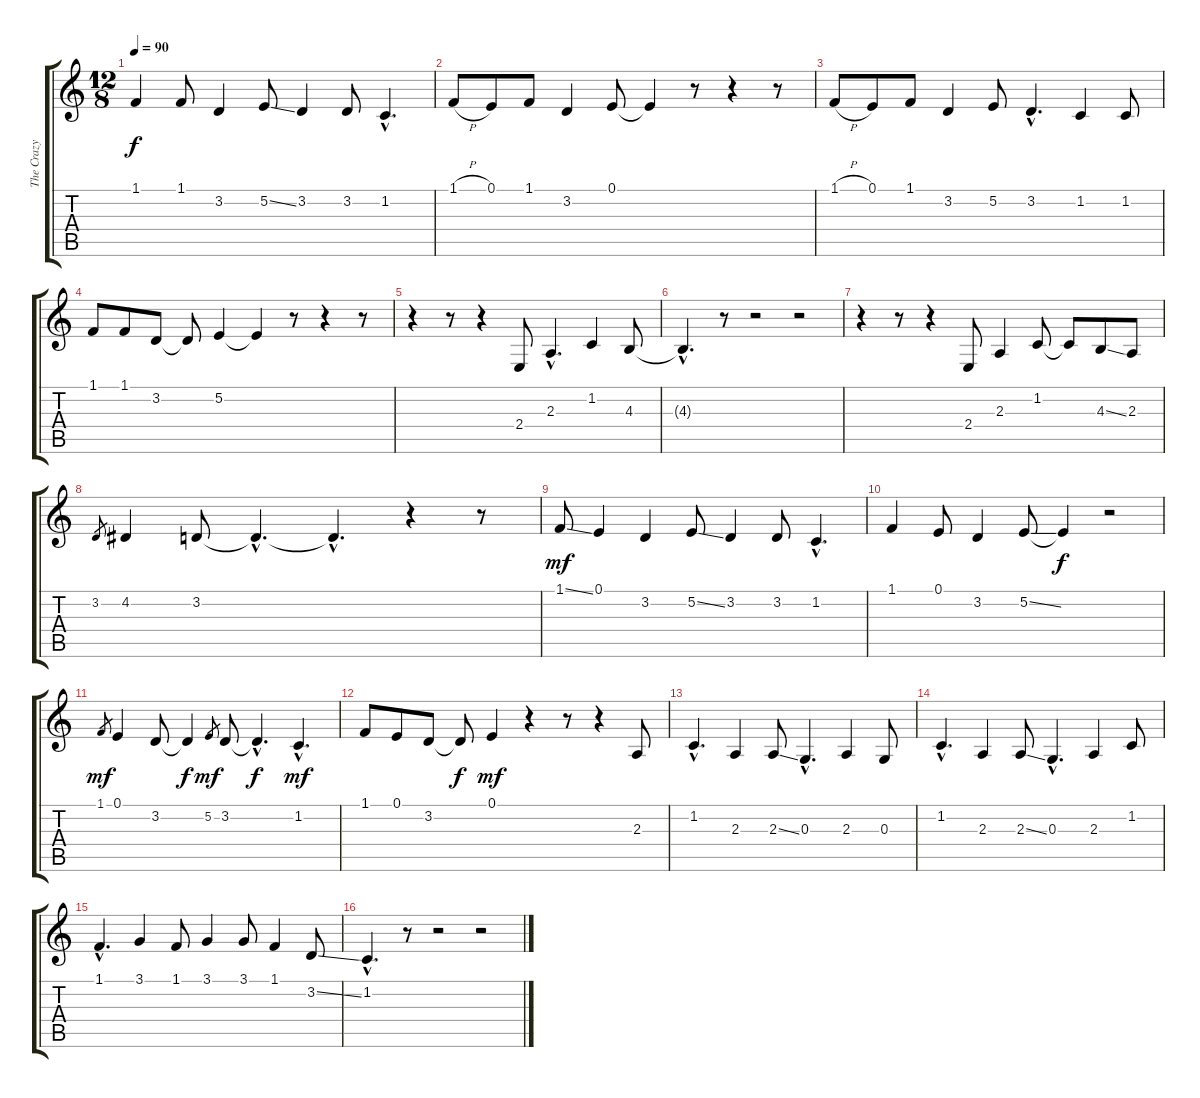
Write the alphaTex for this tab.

\track ("The Crazy One" "The Crazy ") {instrument tangoaccordion}
\staff {score tabs}
\tuning (E4 B3 G3 D3 A2 E2) {hide}
\ts (12 8)
\tempo 90
\clef g2
\ks c
1.1.4{dy f} 1.1.8 3.2.4 5.2{ss}.8 3.2.4 3.2.8 1.2{hac}.4{d} |
1.1{h}.8 0.1.8 1.1.8 3.2.4 0.1.8 0.1{t}.4 r.8 r.4 r.8 |
1.1{h}.8 0.1.8 1.1.8 3.2.4 5.2.8 3.2{hac}.4{d} 1.2.4 1.2.8 |
1.1.8 1.1.8 3.2.8 3.2{t}.8 5.2.4 5.2{t}.4 r.8 r.4 r.8 |
r.4 r.8 r.4 2.4.8 2.3{hac}.4{d} 1.2.4 4.3.8 |
4.3{hac t}.4{d} r.8 r.2 r.2 |
r.4 r.8 r.4 2.4.8 2.3.4 1.2.8 1.2{t}.8 4.3{ss}.8 2.3.8 |
3.2.8{gr} 4.2.4 3.2.8 3.2{hac t}.4{d} 3.2{hac t}.4{d} r.4 r.8 |
1.1{ss}.8{dy mf} 0.1.4 3.2.4 5.2{ss}.8 3.2.4 3.2.8 1.2{hac}.4{d} |
1.1.4 0.1.8 3.2.4 5.2{ss}.8 5.2{t}.4{dy f} r.2 |
1.1.8{gr dy mf} 0.1.4 3.2.8 3.2{t}.4{dy f} 5.2.8{gr dy mf} 3.2.8 3.2{hac t}.4{d dy f} 1.2{hac}.4{d dy mf} |
1.1.8 0.1.8 3.2.8 3.2{t}.8{dy f} 0.1.4{dy mf} r.4 r.8 r.4 2.3.8 |
1.2{hac}.4{d} 2.3.4 2.3{ss}.8 0.3{hac}.4{d} 2.3.4 0.3.8 |
1.2{hac}.4{d} 2.3.4 2.3{ss}.8 0.3{hac}.4{d} 2.3.4 1.2.8 |
1.1{hac}.4{d} 3.1.4 1.1.8 3.1.4 3.1.8 1.1.4 3.2{ss}.8 |
1.2{hac}.4{d} r.8 r.2 r.2
